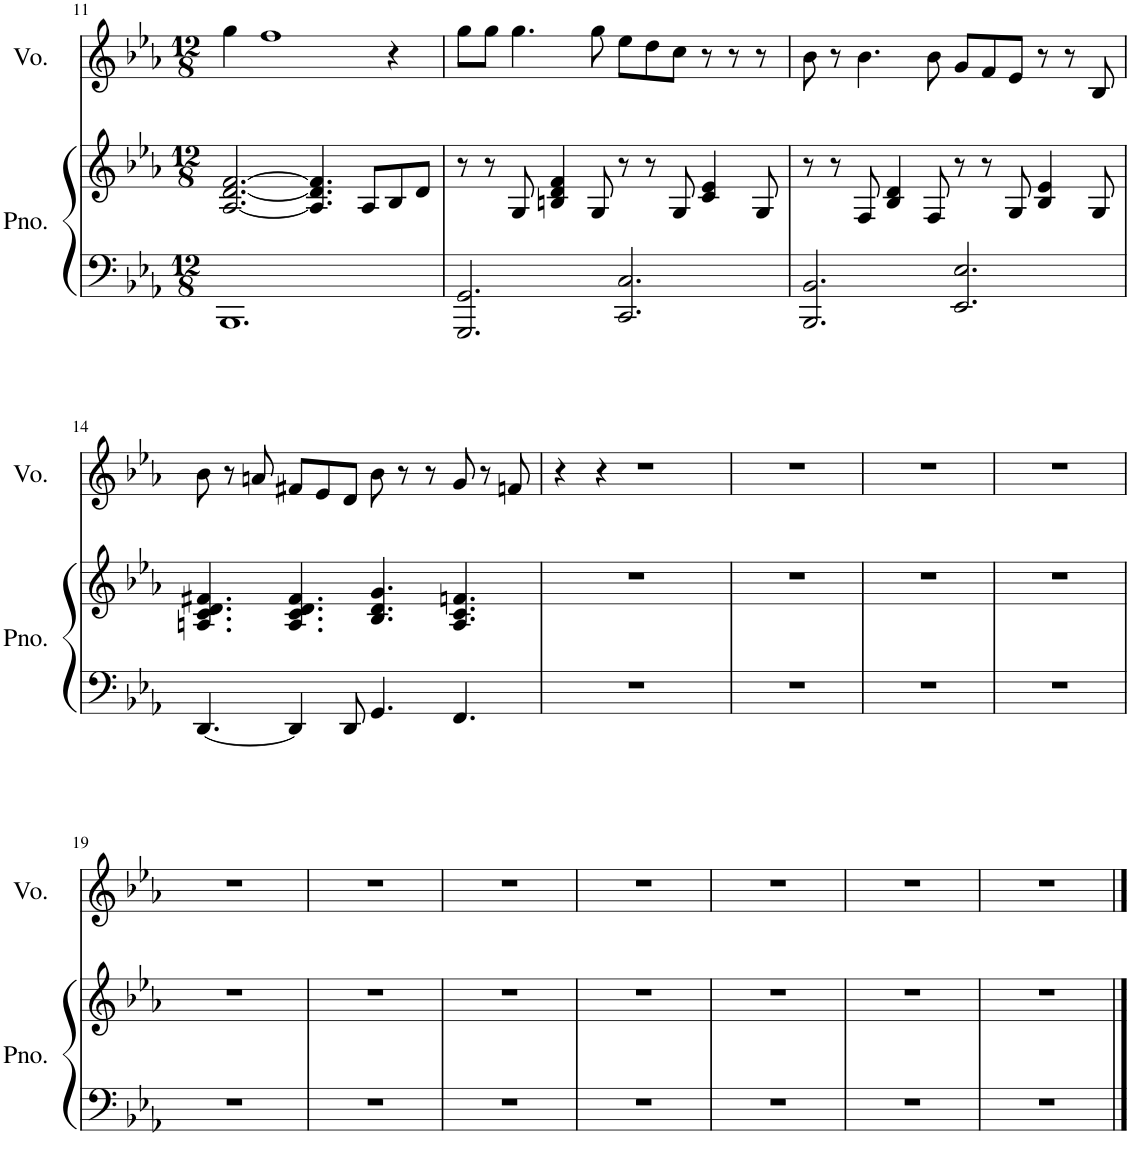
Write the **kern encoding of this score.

**kern	**kern	**kern
*part2	*part2	*part1
*staff3	*staff2	*staff1
*I"Piano	*	*I"Voice
*I'Pno.	*	*I'Vo.
!!LO:PB:g=z
*clefF4	*clefG2	*clefG2
*k[b-e-a-]	*k[b-e-a-]	*k[b-e-a-]
*M12/8	*M12/8	*M12/8
=11	=11	=11
1.BBB-	[2.A-/ [2.d/ [2.f/	4gg\
.	.	1ff
.	4.A-/] 4.d/] 4.f/]	.
.	8A-/L	.
.	8B-/	4r
.	8d/J	.
=12	=12	=12
2.GGG/ 2.GG/	8r	8gg\L
.	8r	8gg\J
.	8G/	4.gg\
.	4Bn/ 4d/ 4f/	.
.	8G/	8gg\
2.CC/ 2.C/	8r	8ee-\L
.	8r	8dd\
.	8G/	8cc\J
.	4c/ 4e-/	8r
.	.	8r
.	8G/	8r
=13	=13	=13
2.BBB-/ 2.BB-/	8r	8b-\
.	8r	8r
.	8F/	4.b-\
.	4B-/ 4d/	.
.	8F/	8b-\
2.EE-/ 2.E-/	8r	8g/L
.	8r	8f/
.	8G/	8e-/J
.	4B-/ 4e-/	8r
.	.	8r
.	8G/	8B-/
!!LO:LB:g=z
=14	=14	=14
[4.DD/	4.An/ 4.c/ 4.d/ 4.f#X/	8b-\
.	.	8r
.	.	8an/
4DD/]	4.A/ 4.c/ 4.d/ 4.f#/	8f#X/L
.	.	8e-/
8DD/	.	8d/J
4.GG/	4.B-/ 4.d/ 4.g/	8b-\
.	.	8r
.	.	8r
4.FF/	4.A/ 4.c/ 4.fn/	8g/
.	.	8r
.	.	8fn/
=15	=15	=15
1.r	1.r	4r
.	.	4r
.	.	1r
=16	=16	=16
1.r	1.r	1.r
=17	=17	=17
1.r	1.r	1.r
=18	=18	=18
1.r	1.r	1.r
!!LO:LB:g=z
=19	=19	=19
1.r	1.r	1.r
=20	=20	=20
1.r	1.r	1.r
=21	=21	=21
1.r	1.r	1.r
=22	=22	=22
1.r	1.r	1.r
=23	=23	=23
1.r	1.r	1.r
=24	=24	=24
1.r	1.r	1.r
=25	=25	=25
1.r	1.r	1.r
==	==	==
*-	*-	*-
